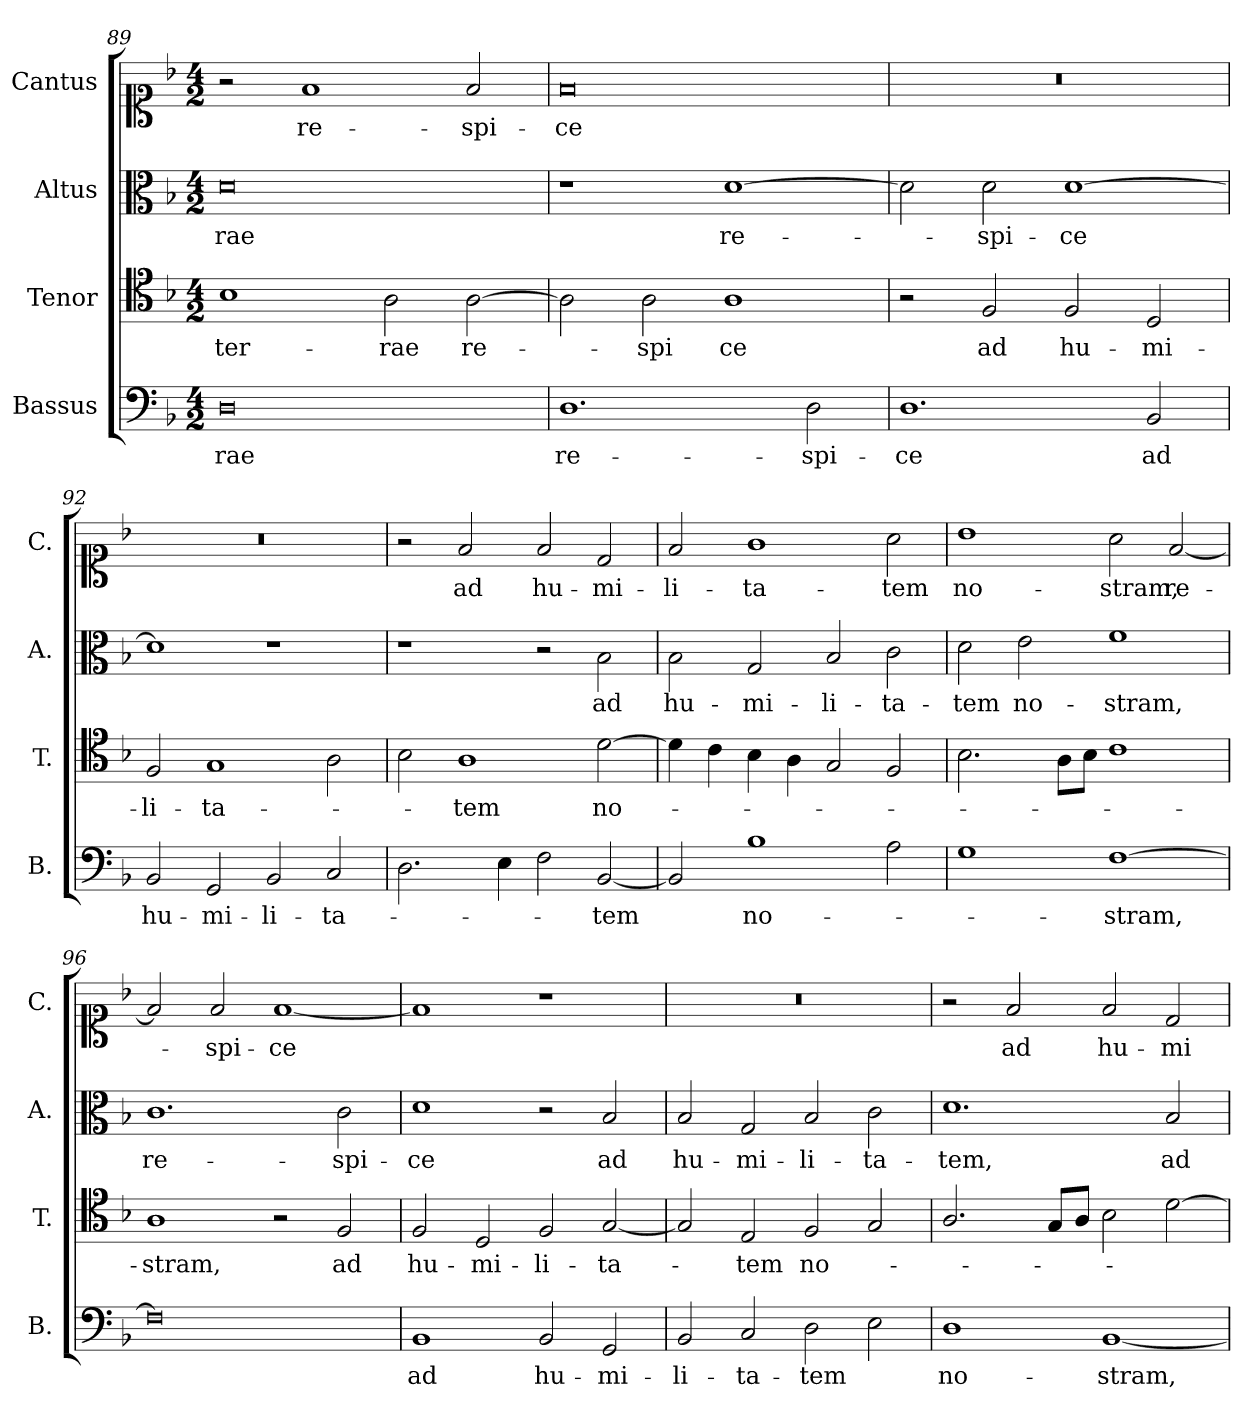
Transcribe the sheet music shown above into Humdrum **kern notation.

**kern	**text	**kern	**text	**kern	**text	**kern	**text
*part4	*part4	*part3	*part3	*part2	*part2	*part1	*part1
*staff4	*staff4	*staff3	*staff3	*staff2	*staff2	*staff1	*staff1
*I"Bassus	*	*I"Tenor	*	*I"Altus	*	*I"Cantus	*
*I'B.	*	*I'T.	*	*I'A.	*	*I'C.	*
*clefF4	*	*clefC4	*	*clefC3	*	*clefC1	*
*k[b-]	*	*k[b-]	*	*k[b-]	*	*k[b-]	*
*M4/2	*	*M4/2	*	*M4/2	*	*M4/2	*
=89	=89	=89	=89	=89	=89	=89	=89
0D	-rae	1B-	ter-	0d	-rae	2r	.
.	.	.	.	.	.	1f	re-
.	.	2A\	-rae	.	.	.	.
.	.	[2A\	re-	.	.	2f/	-spi-
=90	=90	=90	=90	=90	=90	=90	=90
1.D	re-	2A\]	.	1r	.	0f	-ce
.	.	2A\	-spi	.	.	.	.
.	.	1A	ce	[1d	re-	.	.
2D\	-spi-	.	.	.	.	.	.
=91	=91	=91	=91	=91	=91	=91	=91
1.D	-ce	2r	.	2d\]	.	0r	.
.	.	2F/	ad	2d\	-spi-	.	.
.	.	2F/	hu-	[1d	-ce	.	.
2BB-/	ad	2D/	-mi-	.	.	.	.
=92	=92	=92	=92	=92	=92	=92	=92
2BB-/	hu-	2F/	-li-	1d]	.	0r	.
2GG/	-mi-	1G	-ta-	.	.	.	.
2BB-/	-li-	.	.	1r	.	.	.
2C/	-ta-	2A\	.	.	.	.	.
!!LO:LB:g=z
=93	=93	=93	=93	=93	=93	=93	=93
2.D\	.	2B-\	.	1r	.	2r	.
.	.	1A	-tem	.	.	2f/	ad
4E\	.	.	.	.	.	.	.
2F\	.	.	.	2r	.	2f/	hu-
[2BB-/	-tem	[2d\	no-	2B-\	ad	2d/	-mi-
=94	=94	=94	=94	=94	=94	=94	=94
2BB-/]	.	4d\]	.	2B-\	hu-	2f/	-li-
.	.	4c\	.	.	.	.	.
1B-	no-	4B-\	.	2G/	-mi-	1g	-ta-
.	.	4A\	.	.	.	.	.
.	.	2G/	.	2B-/	-li-	.	.
2A\	.	2F/	.	2c\	-ta-	2a\	-tem
=95	=95	=95	=95	=95	=95	=95	=95
1G	.	2.B-\	.	2d\	-tem	1b-	no-
.	.	.	.	2e\	no-	.	.
.	.	8A\L	.	.	.	.	.
.	.	8B-\J	.	.	.	.	.
[1F	-stram,	1c	.	1f	-stram,	2a\	-stram,
.	.	.	.	.	.	[2f/	re-
=96	=96	=96	=96	=96	=96	=96	=96
0F]	.	1A	-stram,	1.c	re-	2f/]	.
.	.	.	.	.	.	2f/	-spi-
.	.	2r	.	.	.	[1f	-ce
.	.	2F/	ad	2c\	-spi-	.	.
=97	=97	=97	=97	=97	=97	=97	=97
1BB-	ad	2F/	hu-	1d	-ce	1f]	.
.	.	2D/	-mi-	.	.	.	.
2BB-/	hu-	2F/	-li-	2r	.	1r	.
2GG/	-mi-	[2G/	-ta-	2B-/	ad	.	.
=98	=98	=98	=98	=98	=98	=98	=98
2BB-/	-li-	2G/]	.	2B-/	hu-	0r	.
2C/	-ta-	2E/	-tem	2G/	-mi-	.	.
2D\	-tem	2F/	no-	2B-/	-li-	.	.
2E\	.	2G/	.	2c\	-ta-	.	.
!!LO:PB:g=z
=99	=99	=99	=99	=99	=99	=99	=99
1D	no-	2.A/	.	1.d	-tem,	2r	.
.	.	.	.	.	.	2f/	ad
.	.	8G/L	.	.	.	.	.
.	.	8A/J	.	.	.	.	.
[1BB-	-stram,	2B-\	.	.	.	2f/	hu-
.	.	[2d\	.	2B-/	ad	2d/	-mi-
=	=	=	=	=	=	=	=
*-	*-	*-	*-	*-	*-	*-	*-
